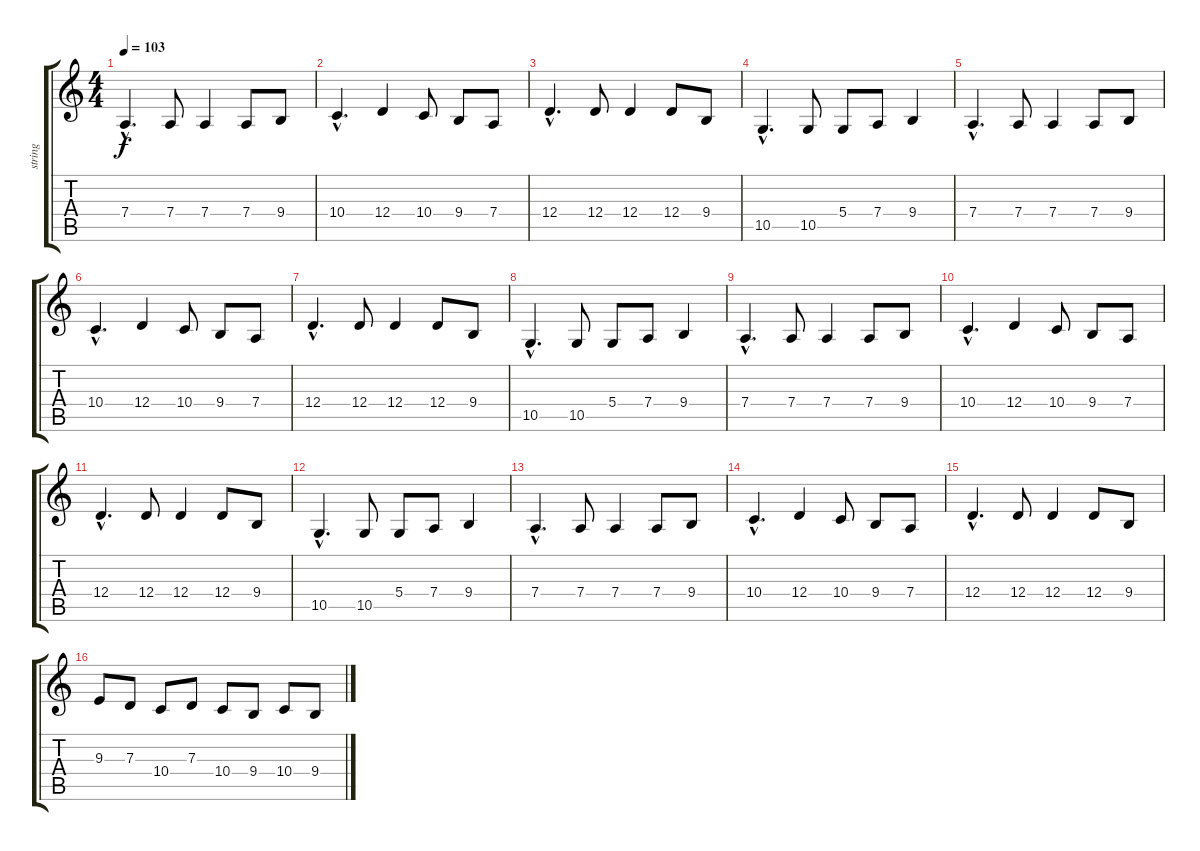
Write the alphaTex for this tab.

\track ("string" "string") {instrument stringensemble2}
\staff {score tabs}
\tuning (E4 B3 G3 D3 A2 E2) {hide}
\ts (4 4)
\tempo 103
\clef g2
\ks c
7.4{hac}.4{d dy f} 7.4.8 7.4.4 7.4.8 9.4.8 |
10.4{hac}.4{d} 12.4.4 10.4.8 9.4.8 7.4.8 |
12.4{hac}.4{d} 12.4.8 12.4.4 12.4.8 9.4.8 |
10.5{hac}.4{d} 10.5.8 5.4.8 7.4.8 9.4.4 |
7.4{hac}.4{d} 7.4.8 7.4.4 7.4.8 9.4.8 |
10.4{hac}.4{d} 12.4.4 10.4.8 9.4.8 7.4.8 |
12.4{hac}.4{d} 12.4.8 12.4.4 12.4.8 9.4.8 |
10.5{hac}.4{d} 10.5.8 5.4.8 7.4.8 9.4.4 |
7.4{hac}.4{d} 7.4.8 7.4.4 7.4.8 9.4.8 |
10.4{hac}.4{d} 12.4.4 10.4.8 9.4.8 7.4.8 |
12.4{hac}.4{d} 12.4.8 12.4.4 12.4.8 9.4.8 |
10.5{hac}.4{d} 10.5.8 5.4.8 7.4.8 9.4.4 |
7.4{hac}.4{d} 7.4.8 7.4.4 7.4.8 9.4.8 |
10.4{hac}.4{d} 12.4.4 10.4.8 9.4.8 7.4.8 |
12.4{hac}.4{d} 12.4.8 12.4.4 12.4.8 9.4.8 |
9.3.8 7.3.8 10.4.8 7.3.8 10.4.8 9.4.8 10.4.8 9.4.8
